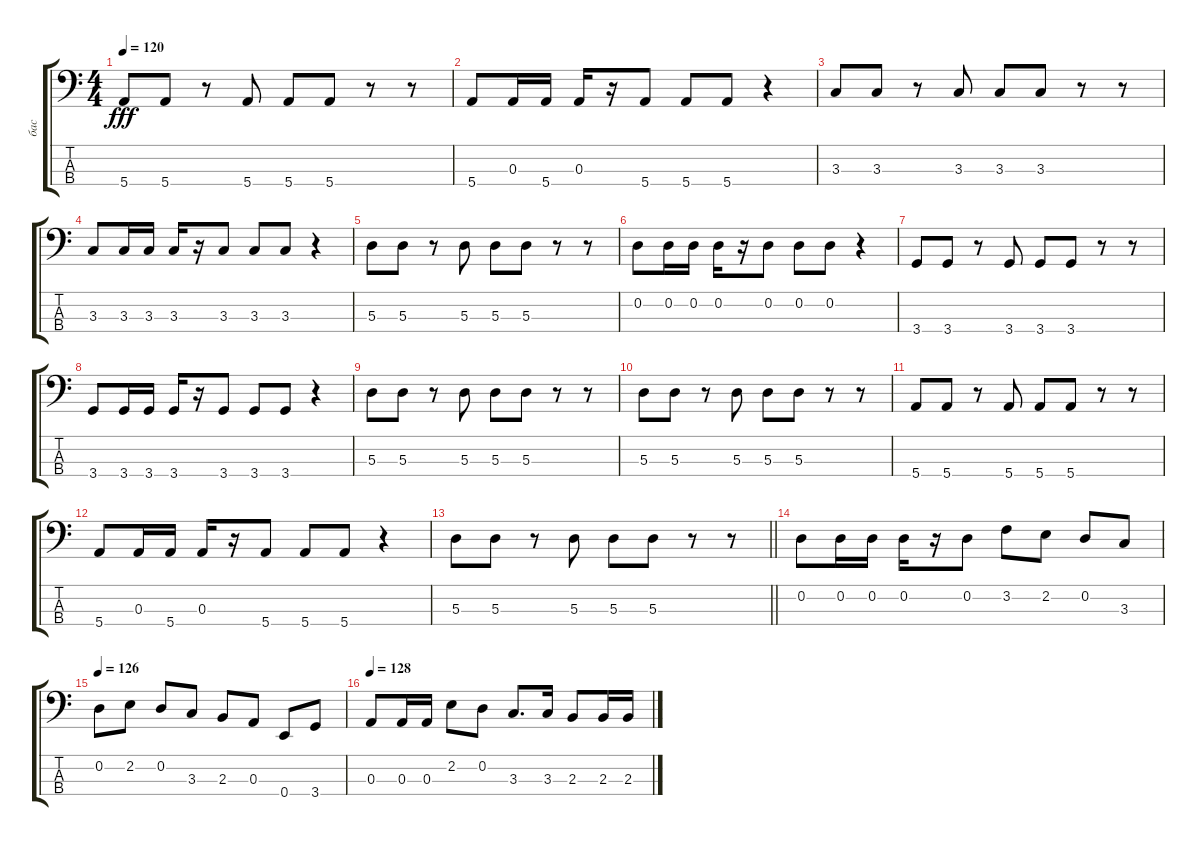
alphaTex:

\track ("бас" "бас") {instrument electricbasspick}
\staff {score tabs}
\tuning (G2 D2 A1 E1) {hide}
\ts (4 4)
\tempo 120
\clef f4
\ks aminor
5.4.8{dy fff} 5.4.8 r.8 5.4.8 5.4.8 5.4.8 r.8 r.8 |
5.4.8 0.3.16 5.4.16 0.3.16 r.16 5.4.8 5.4.8 5.4.8 r.4 |
3.3.8 3.3.8 r.8 3.3.8 3.3.8 3.3.8 r.8 r.8 |
3.3.8 3.3.16 3.3.16 3.3.16 r.16 3.3.8 3.3.8 3.3.8 r.4 |
5.3.8 5.3.8 r.8 5.3.8 5.3.8 5.3.8 r.8 r.8 |
0.2.8 0.2.16 0.2.16 0.2.16 r.16 0.2.8 0.2.8 0.2.8 r.4 |
3.4.8 3.4.8 r.8 3.4.8 3.4.8 3.4.8 r.8 r.8 |
3.4.8 3.4.16 3.4.16 3.4.16 r.16 3.4.8 3.4.8 3.4.8 r.4 |
5.3.8 5.3.8 r.8 5.3.8 5.3.8 5.3.8 r.8 r.8 |
5.3.8 5.3.8 r.8 5.3.8 5.3.8 5.3.8 r.8 r.8 |
5.4.8 5.4.8 r.8 5.4.8 5.4.8 5.4.8 r.8 r.8 |
5.4.8 0.3.16 5.4.16 0.3.16 r.16 5.4.8 5.4.8 5.4.8 r.4 |
\barLineRight lightlight
5.3.8 5.3.8 r.8 5.3.8 5.3.8 5.3.8 r.8 r.8 |
\section ("" "")
0.2.8 0.2.16 0.2.16 0.2.16 r.16 0.2.8 3.2.8 2.2.8 0.2.8 3.3.8 |
\tempo 126
0.2.8 2.2.8 0.2.8 3.3.8 2.3.8 0.3.8 0.4.8 3.4.8 |
\tempo 128
0.3.8 0.3.16 0.3.16 2.2.8 0.2.8 3.3.8{d} 3.3.16 2.3.8 2.3.16 2.3.16
